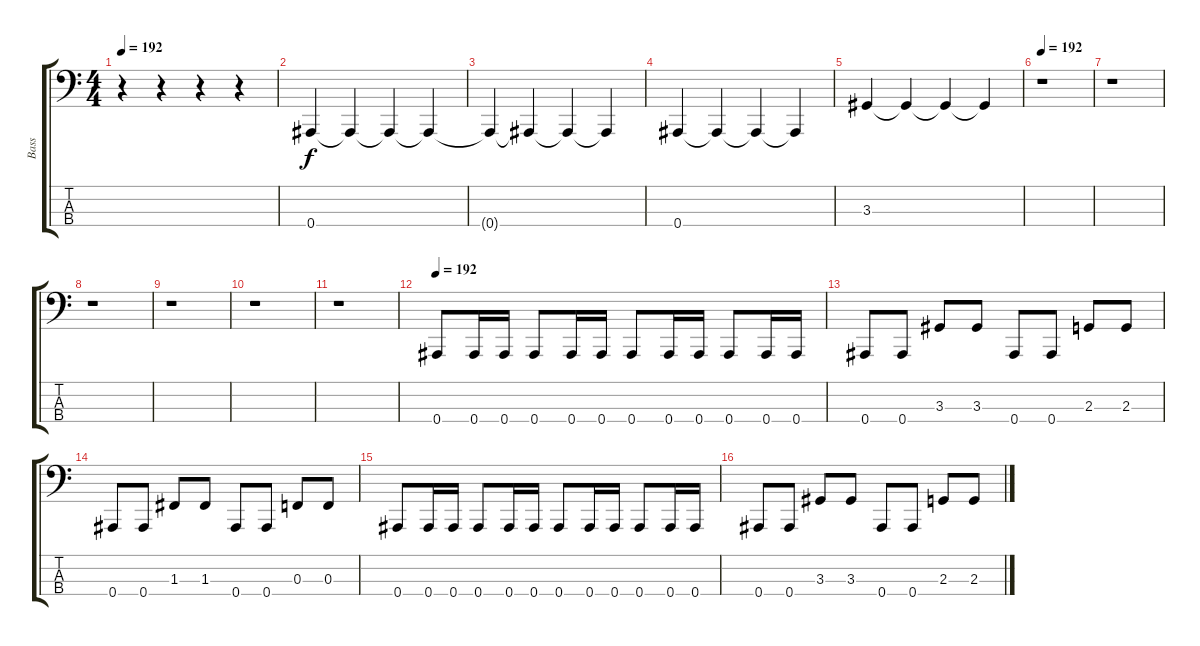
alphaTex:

\track ("Bass" "Bass") {instrument electricbassfinger}
\staff {score tabs}
\tuning (Eb2 Bb1 F1 Bb0) {hide}
\ts (4 4)
\tempo 192
\tempo 135
\tempo 192
\clef f4
\ks c
r.4{dy f instrument electricbassfinger} r.4 r.4 r.4 |
0.4.4 0.4{t}.4 0.4{t}.4 0.4{t}.4 |
0.4{t}.4 0.4{t}.4 0.4{t}.4 0.4{t}.4 |
0.4.4 0.4{t}.4 0.4{t}.4 0.4{t}.4 |
3.3.4 3.3{t}.4 3.3{t}.4 3.3{t}.4 |
\tempo 192
r.1 |
r.1 |
r.1 |
r.1 |
r.1 |
r.1 |
\tempo 192
0.4.8 0.4.16 0.4.16 0.4.8 0.4.16 0.4.16 0.4.8 0.4.16 0.4.16 0.4.8 0.4.16 0.4.16 |
0.4.8 0.4.8 3.3.8 3.3.8 0.4.8 0.4.8 2.3.8 2.3.8 |
0.4.8 0.4.8 1.3.8 1.3.8 0.4.8 0.4.8 0.3.8 0.3.8 |
0.4.8 0.4.16 0.4.16 0.4.8 0.4.16 0.4.16 0.4.8 0.4.16 0.4.16 0.4.8 0.4.16 0.4.16 |
0.4.8 0.4.8 3.3.8 3.3.8 0.4.8 0.4.8 2.3.8 2.3.8
